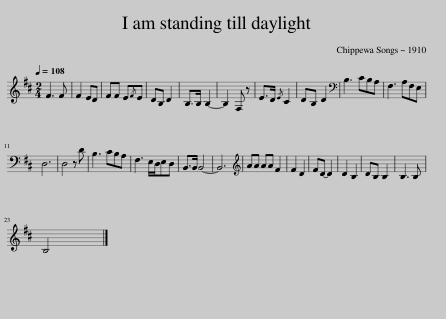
X:1
L:1/8
Q:1/4=108
M:2/4
I:linebreak $
K:D
V:1 treble
V:1
 F3 F | F2 ED | FF E{/F}E | DB, D2 | B,>B, B,2- | %5
 B,2 F, z | E>D{/E} C2 | DB, D2 |[K:bass] B,3 CB,A, | F,3 A,F,E, |$ %10
 D,6 | D,4 z D | B,3 CB,A, | F,3 E,/D,/E,D, | B,,>B,, B,,4- | %15
 B,,6 |[K:treble] AA AA F2 | F2 D2 | FD- D2 | D2 B,2 | %20
 DB, B,2 | B,3 B, |$ B,4 |] %23
